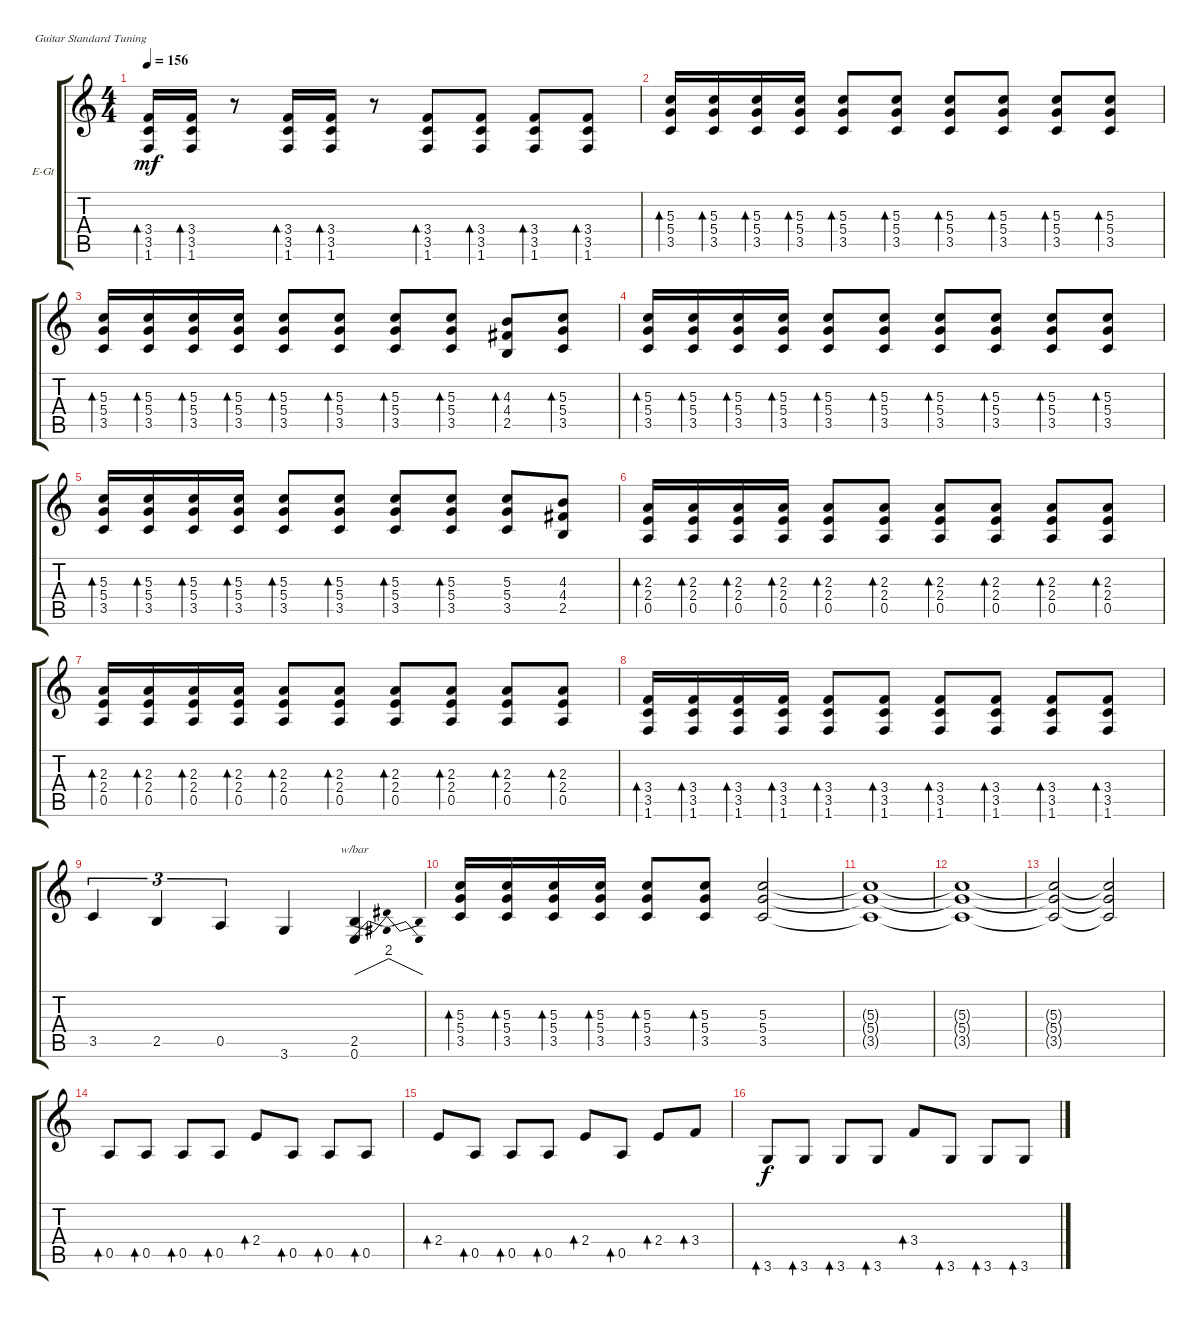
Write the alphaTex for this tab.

\defaultSystemsLayout 4
\bracketExtendMode groupsimilarinstruments
\firstSystemTrackNameOrientation horizontal
\otherSystemsTrackNameOrientation horizontal
\track ("Electric Guitar" "E-Gt") {instrument distortionguitar}
\staff {score tabs}
\tuning (E4 B3 G3 D3 A2 E2)
\ts (4 4)
\tempo 156
\clef g2
\scale
0.333333
\ks c
(1.6 3.5 3.4).16{bd 30 dy mf} (1.6 3.5 3.4).16{bd 30} r.8 (1.6 3.5 3.4).16{bd 30} (1.6 3.5 3.4).16{bd 30} r.8 (1.6 3.5 3.4).8{bd 30} (1.6 3.5 3.4).8{bd 30} (1.6 3.5 3.4).8{bd 30} (1.6 3.5 3.4).8{bd 30} |
\scale
0.333333 (3.5 5.4 5.3).16{bd 30} (3.5 5.4 5.3).16{bd 30} (3.5 5.4 5.3).16{bd 30} (3.5 5.4 5.3).16{bd 30} (3.5 5.4 5.3).8{bd 30} (3.5 5.4 5.3).8{bd 30} (3.5 5.4 5.3).8{bd 30} (3.5 5.4 5.3).8{bd 30} (3.5 5.4 5.3).8{bd 30} (3.5 5.4 5.3).8{bd 30} |
\scale
0.333333 (3.5 5.4 5.3).16{bd 30} (3.5 5.4 5.3).16{bd 30} (3.5 5.4 5.3).16{bd 30} (3.5 5.4 5.3).16{bd 30} (3.5 5.4 5.3).8{bd 30} (3.5 5.4 5.3).8{bd 30} (3.5 5.4 5.3).8{bd 30} (3.5 5.4 5.3).8{bd 30} (2.5 4.4 4.3).8{bd 30} (3.5 5.4 5.3).8{bd 30} |
\scale
0.333333 (3.5 5.4 5.3).16{bd 30} (3.5 5.4 5.3).16{bd 30} (3.5 5.4 5.3).16{bd 30} (3.5 5.4 5.3).16{bd 30} (3.5 5.4 5.3).8{bd 30} (3.5 5.4 5.3).8{bd 30} (3.5 5.4 5.3).8{bd 30} (3.5 5.4 5.3).8{bd 30} (3.5 5.4 5.3).8{bd 30} (3.5 5.4 5.3).8{bd 30} |
\scale
0.333333 (3.5 5.4 5.3).16{bd 30} (3.5 5.4 5.3).16{bd 30} (3.5 5.4 5.3).16{bd 30} (3.5 5.4 5.3).16{bd 30} (3.5 5.4 5.3).8{bd 30} (3.5 5.4 5.3).8{bd 30} (3.5 5.4 5.3).8{bd 30} (3.5 5.4 5.3).8{bd 30} (5.3 5.4 3.5).8 (4.3 4.4 2.5).8 |
\scale
0.333333 (0.5 2.4 2.3).16{bd 30} (0.5 2.4 2.3).16{bd 30} (0.5 2.4 2.3).16{bd 30} (0.5 2.4 2.3).16{bd 30} (0.5 2.4 2.3).8{bd 30} (0.5 2.4 2.3).8{bd 30} (0.5 2.4 2.3).8{bd 30} (0.5 2.4 2.3).8{bd 30} (0.5 2.4 2.3).8{bd 30} (0.5 2.4 2.3).8{bd 30} |
\scale
0.333333 (0.5 2.4 2.3).16{bd 30} (0.5 2.4 2.3).16{bd 30} (0.5 2.4 2.3).16{bd 30} (0.5 2.4 2.3).16{bd 30} (0.5 2.4 2.3).8{bd 30} (0.5 2.4 2.3).8{bd 30} (0.5 2.4 2.3).8{bd 30} (0.5 2.4 2.3).8{bd 30} (0.5 2.4 2.3).8{bd 30} (0.5 2.4 2.3).8{bd 30} |
\scale
0.333333 (1.6 3.5 3.4).16{bd 30} (1.6 3.5 3.4).16{bd 30} (1.6 3.5 3.4).16{bd 30} (1.6 3.5 3.4).16{bd 30} (1.6 3.5 3.4).8{bd 30} (1.6 3.5 3.4).8{bd 30} (1.6 3.5 3.4).8{bd 30} (1.6 3.5 3.4).8{bd 30} (1.6 3.5 3.4).8{bd 30} (1.6 3.5 3.4).8{bd 30} |
\scale
0.333333 3.5.4{tu (3 2)} 2.5.4{tu (3 2)} 0.5.4{tu (3 2)} 3.6.4 (0.6 2.5).4{tbe (dip default 0 0 14.399999999999999 8 15 8 30 0)} |
\scale
0.333333 (3.5 5.4 5.3).16{bd 30} (3.5 5.4 5.3).16{bd 30} (3.5 5.4 5.3).16{bd 30} (3.5 5.4 5.3).16{bd 30} (3.5 5.4 5.3).8{bd 30} (3.5 5.4 5.3).8{bd 30} (3.5 5.4 5.3).2 |
\scale
0.333333 (3.5{t} 5.4{t} 5.3{t}).1 |
\scale
0.333333 (3.5{t} 5.4{t} 5.3{t}).1 |
\scale
0.333333 (3.5{t} 5.4{t} 5.3{t}).2 (3.5{t} 5.4{t} 5.3{t}).2 |
\scale
0.333333 0.5.8{bd 30} 0.5.8{bd 30} 0.5.8{bd 30} 0.5.8{bd 30} 2.4.8{bd 30} 0.5.8{bd 30} 0.5.8{bd 30} 0.5.8{bd 30} |
\scale
0.333333 2.4.8{bd 30} 0.5.8{bd 30} 0.5.8{bd 30} 0.5.8{bd 30} 2.4.8{bd 30} 0.5.8{bd 30} 2.4.8{bd 30} 3.4.8{bd 30} |
\scale
0.333333 3.6.8{bd 30 dy f} 3.6.8{bd 30} 3.6.8{bd 30} 3.6.8{bd 30} 3.4.8{bd 30} 3.6.8{bd 30} 3.6.8{bd 30} 3.6.8{bd 30}
